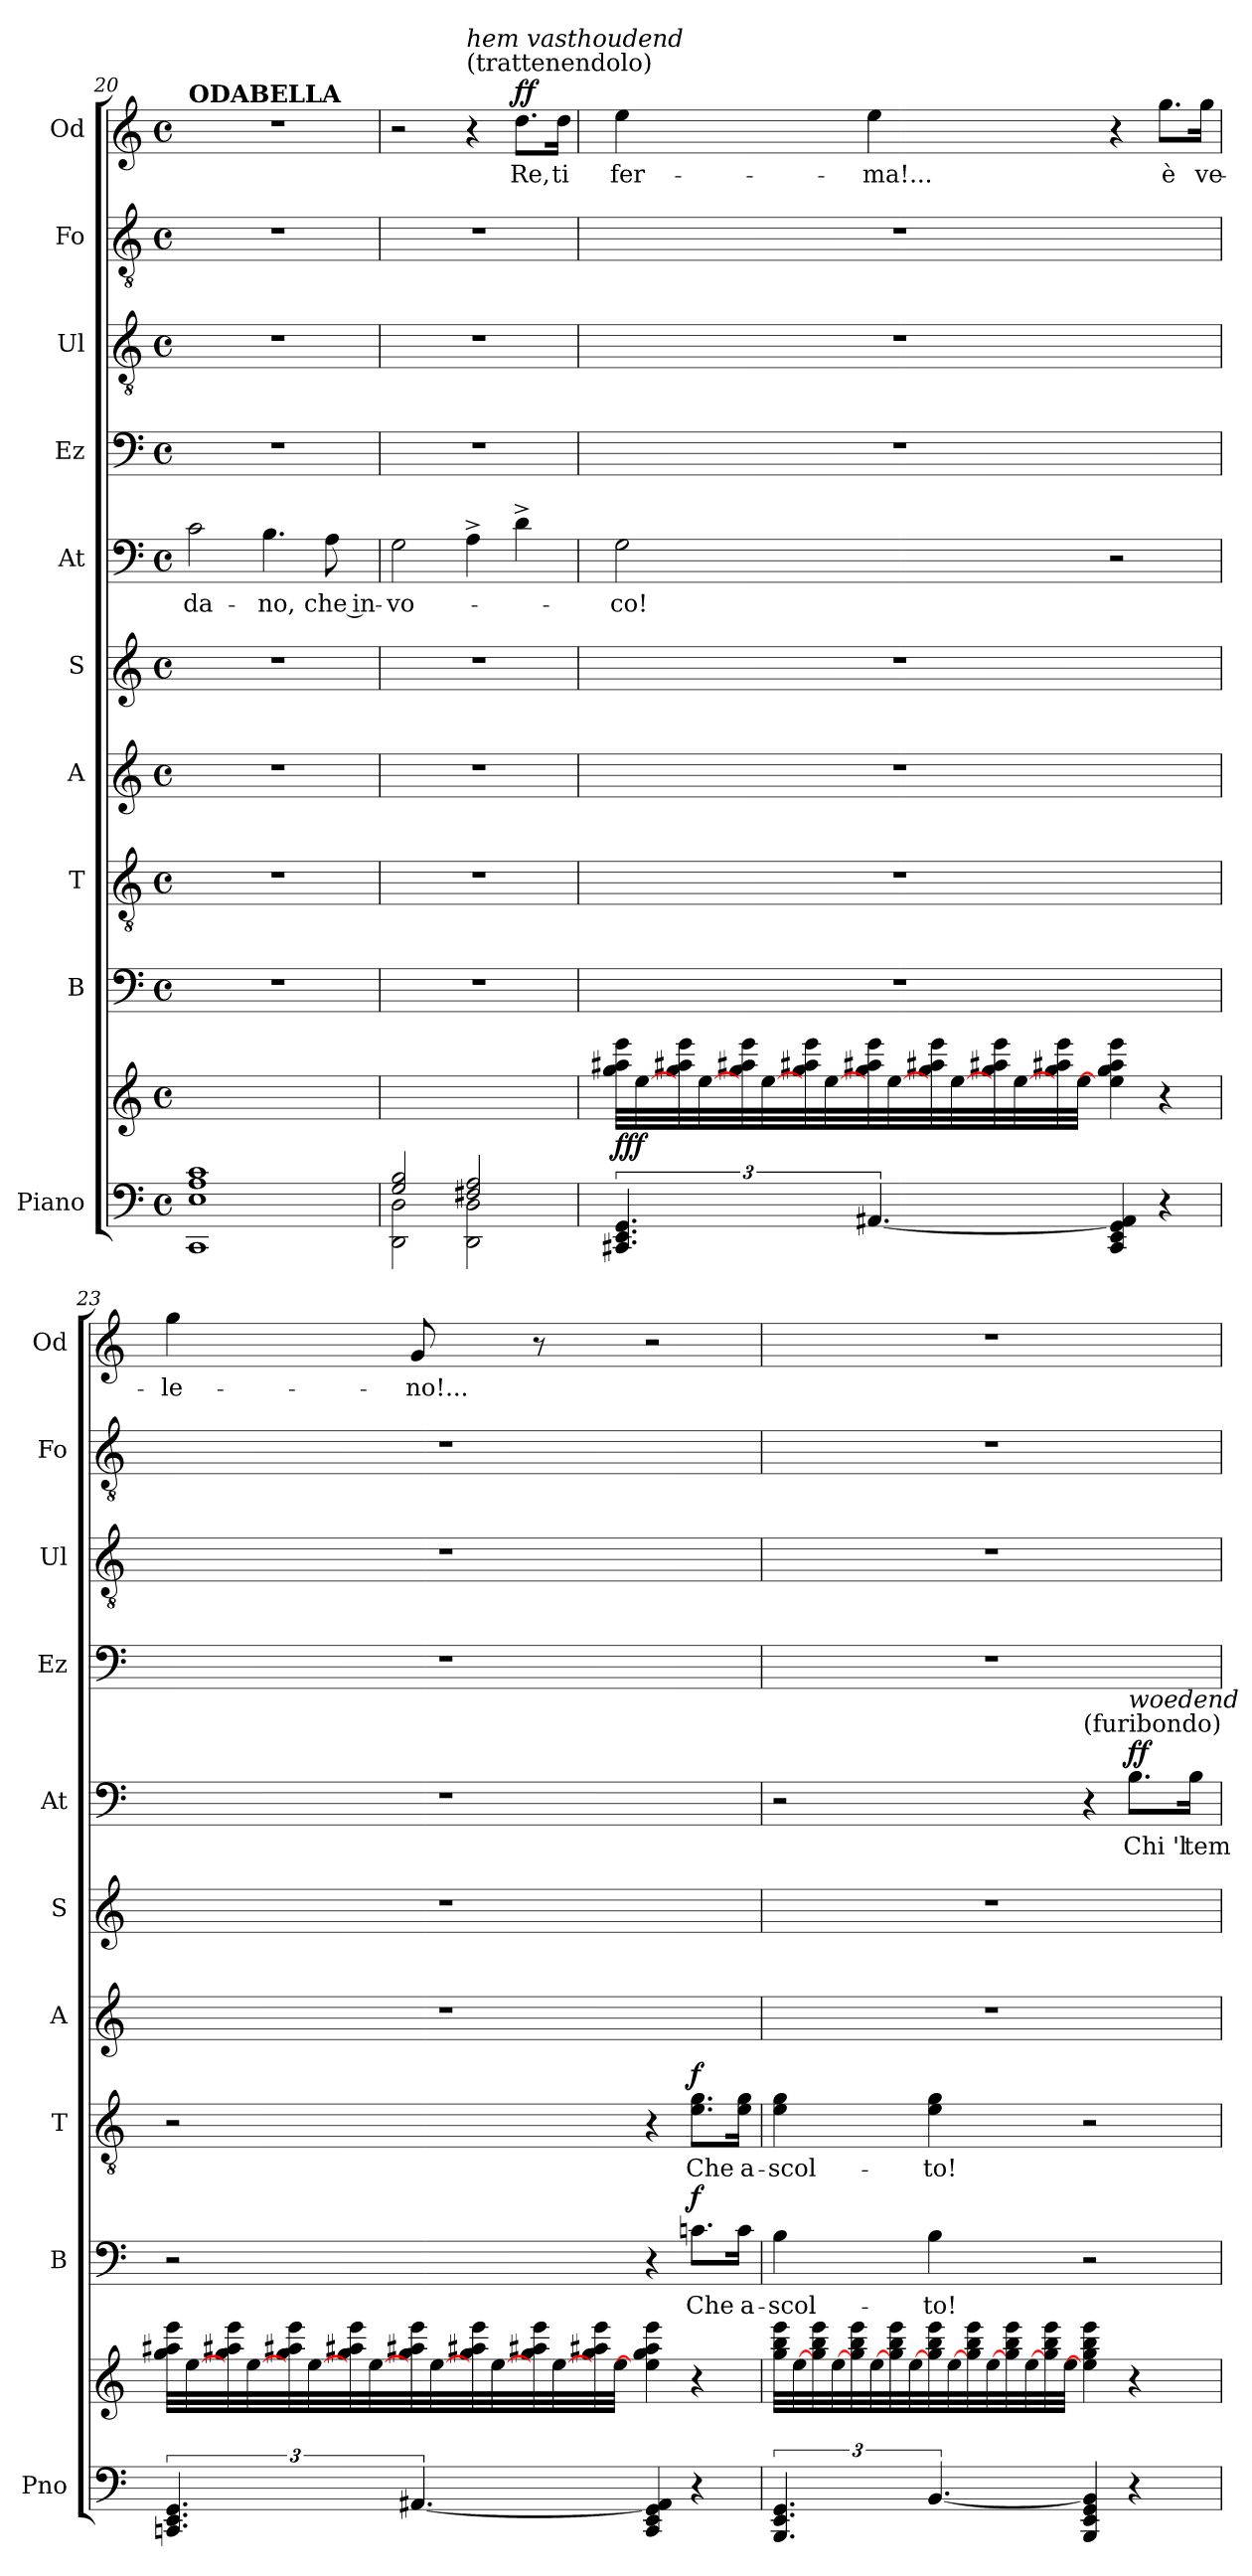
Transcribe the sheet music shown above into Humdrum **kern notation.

**kern	**kern	**dynam	**kern	**text	**dynam	**kern	**text	**dynam	**kern	**kern	**kern	**text	**dynam	**kern	**kern	**kern	**kern	**text	**dynam
*part10	*part10	*part10	*part9	*part9	*part9	*part8	*part8	*part8	*part7	*part6	*part5	*part5	*part5	*part4	*part3	*part2	*part1	*part1	*part1
*staff11	*staff10	*staff10/11	*staff9	*staff9	*staff9	*staff8	*staff8	*staff8	*staff7	*staff6	*staff5	*staff5	*staff5	*staff4	*staff3	*staff2	*staff1	*staff1	*staff1
*I"Piano	*	*	*I"B	*	*	*I"T	*	*	*I"A	*I"S	*I"At	*	*	*I"Ez	*I"Ul	*I"Fo	*I"Od	*	*
*I'Pno	*	*	*I'B	*	*	*I'T	*	*	*I'A	*I'S	*I'At	*	*	*I'Ez	*I'Ul	*I'Fo	*I'Od	*	*
*clefF4	*clefG2	*	*clefF4	*	*	*clefGv2	*	*	*clefG2	*clefG2	*clefF4	*	*	*clefF4	*clefGv2	*clefGv2	*clefG2	*	*
*k[]	*k[]	*	*k[]	*	*	*k[]	*	*	*k[]	*k[]	*k[]	*	*	*k[]	*k[]	*k[]	*k[]	*	*
*M4/4	*M4/4	*	*M4/4	*	*	*M4/4	*	*	*M4/4	*M4/4	*M4/4	*	*	*M4/4	*M4/4	*M4/4	*M4/4	*	*
*met(c)	*met(c)	*	*met(c)	*	*	*met(c)	*	*	*met(c)	*met(c)	*met(c)	*	*	*met(c)	*met(c)	*met(c)	*met(c)	*	*
=20	=20	=20	=20	=20	=20	=20	=20	=20	=20	=20	=20	=20	=20	=20	=20	=20	=20	=20	=20
*^	*	*	*	*	*	*	*	*	*	*	*	*	*	*	*	*	*	*	*
!	!	!	!	!	!	!	!	!	!	!	!	!	!	!	!	!	!	!LO:TX:a:B:t=ODABELLA	!	!
!	!	!	!	!	!	!	!	!	!	!	!	!	!LO:LY:b	!	!	!	!	!	!	!
1E 1A 1c	1CC	1ryy	.	1r	.	.	1r	.	.	1r	1r	2c\	-da-	.	1r	1r	1r	1r	.	.
!	!	!	!	!	!	!	!	!	!	!	!	!	!LO:LY:b	!	!	!	!	!	!	!
.	.	.	.	.	.	.	.	.	.	.	.	4.B\	-no,	.	.	.	.	.	.	.
!	!	!	!	!	!	!	!	!	!	!	!	!	!LO:LY:b	!	!	!	!	!	!	!
.	.	.	.	.	.	.	.	.	.	.	.	8A\	che in-	.	.	.	.	.	.	.
=21	=21	=21	=21	=21	=21	=21	=21	=21	=21	=21	=21	=21	=21	=21	=21	=21	=21	=21	=21	=21
!	!	!	!	!	!	!	!	!	!	!	!	!	!LO:LY:b	!	!	!	!	!	!	!
2G/ 2B/	2DD\ 2D\	1ryy	.	1r	.	.	1r	.	.	1r	1r	2G\	-vo-	.	1r	1r	1r	2r	.	.
!	!	!	!	!	!	!	!	!	!	!	!	!	!	!	!	!	!	!LO:TX:a:t=(trattenendolo)	!	!
!	!	!	!	!	!	!	!	!	!	!	!	!	!	!	!	!	!	!LO:TX:a:i:t=hem vasthoudend	!	!
2F#X/ 2A/	2DD\ 2D\	.	.	.	.	.	.	.	.	.	.	4A^\	.	.	.	.	.	4r	.	.
!	!	!	!	!	!	!	!	!	!	!	!	!	!	!	!	!	!	!	!LO:LY:b	!LO:DY:a
.	.	.	.	.	.	.	.	.	.	.	.	4d^\	.	.	.	.	.	8.dd\L	Re,	ff
!	!	!	!	!	!	!	!	!	!	!	!	!	!	!	!	!	!	!	!LO:LY:b	!
.	.	.	.	.	.	.	.	.	.	.	.	.	.	.	.	.	.	16dd\Jk	ti	.
*v	*v	*	*	*	*	*	*	*	*	*	*	*	*	*	*	*	*	*	*	*
=22	=22	=22	=22	=22	=22	=22	=22	=22	=22	=22	=22	=22	=22	=22	=22	=22	=22	=22	=22
!	!	!LO:DY:b	!	!	!	!	!	!	!	!	!	!LO:LY:b	!	!	!	!	!	!LO:LY:b	!
*	*tremolo	*	*	*	*	*	*	*	*	*	*	*	*	*	*	*	*	*	*
6.CC#X/ 6.EE/ 6.GG/	32gg\ 32aa#X\ 32eee\LLL	fff	1r	.	.	1r	.	.	1r	1r	2G\	-co!	.	1r	1r	1r	4ee\	fer-	.
.	[32ee\	.	.	.	.	.	.	.	.	.	.	.	.	.	.	.	.	.	.
.	32gg\ 32aa#X\ 32eee\	.	.	.	.	.	.	.	.	.	.	.	.	.	.	.	.	.	.
.	[32ee\	.	.	.	.	.	.	.	.	.	.	.	.	.	.	.	.	.	.
.	32gg\ 32aa#X\ 32eee\	.	.	.	.	.	.	.	.	.	.	.	.	.	.	.	.	.	.
.	[32ee\	.	.	.	.	.	.	.	.	.	.	.	.	.	.	.	.	.	.
.	32gg\ 32aa#X\ 32eee\	.	.	.	.	.	.	.	.	.	.	.	.	.	.	.	.	.	.
.	[32ee\	.	.	.	.	.	.	.	.	.	.	.	.	.	.	.	.	.	.
!	!	!	!	!	!	!	!	!	!	!	!	!	!	!	!	!	!	!LO:LY:b	!
[6.AA#X/	32gg\ 32aa#X\ 32eee\	.	.	.	.	.	.	.	.	.	.	.	.	.	.	.	4ee\	-ma!...	.
.	[32ee\	.	.	.	.	.	.	.	.	.	.	.	.	.	.	.	.	.	.
.	32gg\ 32aa#X\ 32eee\	.	.	.	.	.	.	.	.	.	.	.	.	.	.	.	.	.	.
.	[32ee\	.	.	.	.	.	.	.	.	.	.	.	.	.	.	.	.	.	.
.	32gg\ 32aa#X\ 32eee\	.	.	.	.	.	.	.	.	.	.	.	.	.	.	.	.	.	.
.	[32ee\	.	.	.	.	.	.	.	.	.	.	.	.	.	.	.	.	.	.
.	32gg\ 32aa#X\ 32eee\	.	.	.	.	.	.	.	.	.	.	.	.	.	.	.	.	.	.
.	32ee\JJJ	.	.	.	.	.	.	.	.	.	.	.	.	.	.	.	.	.	.
*	*Xtremolo	*	*	*	*	*	*	*	*	*	*	*	*	*	*	*	*	*	*
4CC#/ 4EE/ 4GG/ 4AA#/]	4ee\] 4gg\ 4aa#\ 4eee\	.	.	.	.	.	.	.	.	.	2r	.	.	.	.	.	4r	.	.
.	.	.	.	.	.	.	.	.	.	.	.	.	.	.	.	.	.	.	.
.	.	.	.	.	.	.	.	.	.	.	.	.	.	.	.	.	.	.	.
.	.	.	.	.	.	.	.	.	.	.	.	.	.	.	.	.	.	.	.
.	.	.	.	.	.	.	.	.	.	.	.	.	.	.	.	.	.	.	.
.	.	.	.	.	.	.	.	.	.	.	.	.	.	.	.	.	.	.	.
.	.	.	.	.	.	.	.	.	.	.	.	.	.	.	.	.	.	.	.
.	.	.	.	.	.	.	.	.	.	.	.	.	.	.	.	.	.	.	.
!	!	!	!	!	!	!	!	!	!	!	!	!	!	!	!	!	!	!LO:LY:b	!
4r	4r	.	.	.	.	.	.	.	.	.	.	.	.	.	.	.	8.gg\L	è	.
!	!	!	!	!	!	!	!	!	!	!	!	!	!	!	!	!	!	!LO:LY:b	!
.	.	.	.	.	.	.	.	.	.	.	.	.	.	.	.	.	16gg\Jk	ve-	.
=23	=23	=23	=23	=23	=23	=23	=23	=23	=23	=23	=23	=23	=23	=23	=23	=23	=23	=23	=23
!	!	!	!	!	!	!	!	!	!	!	!	!	!	!	!	!	!	!LO:LY:b	!
*	*tremolo	*	*	*	*	*	*	*	*	*	*	*	*	*	*	*	*	*	*
6.CCn/ 6.EE/ 6.GG/	32gg\ 32aa#X\ 32eee\LLL	.	2r	.	.	2r	.	.	1r	1r	1r	.	.	1r	1r	1r	4gg\	-le-	.
.	[32ee\	.	.	.	.	.	.	.	.	.	.	.	.	.	.	.	.	.	.
.	32gg\ 32aa#X\ 32eee\	.	.	.	.	.	.	.	.	.	.	.	.	.	.	.	.	.	.
.	[32ee\	.	.	.	.	.	.	.	.	.	.	.	.	.	.	.	.	.	.
.	32gg\ 32aa#X\ 32eee\	.	.	.	.	.	.	.	.	.	.	.	.	.	.	.	.	.	.
.	[32ee\	.	.	.	.	.	.	.	.	.	.	.	.	.	.	.	.	.	.
.	32gg\ 32aa#X\ 32eee\	.	.	.	.	.	.	.	.	.	.	.	.	.	.	.	.	.	.
.	[32ee\	.	.	.	.	.	.	.	.	.	.	.	.	.	.	.	.	.	.
!	!	!	!	!	!	!	!	!	!	!	!	!	!	!	!	!	!	!LO:LY:b	!
[6.AA#X/	32gg\ 32aa#X\ 32eee\	.	.	.	.	.	.	.	.	.	.	.	.	.	.	.	8g/	-no!...	.
.	[32ee\	.	.	.	.	.	.	.	.	.	.	.	.	.	.	.	.	.	.
.	32gg\ 32aa#X\ 32eee\	.	.	.	.	.	.	.	.	.	.	.	.	.	.	.	.	.	.
.	[32ee\	.	.	.	.	.	.	.	.	.	.	.	.	.	.	.	.	.	.
.	32gg\ 32aa#X\ 32eee\	.	.	.	.	.	.	.	.	.	.	.	.	.	.	.	8r	.	.
.	[32ee\	.	.	.	.	.	.	.	.	.	.	.	.	.	.	.	.	.	.
.	32gg\ 32aa#X\ 32eee\	.	.	.	.	.	.	.	.	.	.	.	.	.	.	.	.	.	.
.	32ee\JJJ	.	.	.	.	.	.	.	.	.	.	.	.	.	.	.	.	.	.
*	*Xtremolo	*	*	*	*	*	*	*	*	*	*	*	*	*	*	*	*	*	*
4CC/ 4EE/ 4GG/ 4AA#/]	4ee\] 4gg\ 4aa#\ 4eee\	.	4r	.	.	4r	.	.	.	.	.	.	.	.	.	.	2r	.	.
.	.	.	.	.	.	.	.	.	.	.	.	.	.	.	.	.	.	.	.
.	.	.	.	.	.	.	.	.	.	.	.	.	.	.	.	.	.	.	.
.	.	.	.	.	.	.	.	.	.	.	.	.	.	.	.	.	.	.	.
.	.	.	.	.	.	.	.	.	.	.	.	.	.	.	.	.	.	.	.
.	.	.	.	.	.	.	.	.	.	.	.	.	.	.	.	.	.	.	.
.	.	.	.	.	.	.	.	.	.	.	.	.	.	.	.	.	.	.	.
.	.	.	.	.	.	.	.	.	.	.	.	.	.	.	.	.	.	.	.
!	!	!	!	!LO:LY:b	!LO:DY:a	!	!LO:LY:b	!LO:DY:a	!	!	!	!	!	!	!	!	!	!	!
4r	4r	.	8.cn\L	Che	f	8.e!\ 8.g\L	Che	f	.	.	.	.	.	.	.	.	.	.	.
!	!	!	!	!LO:LY:b	!	!	!LO:LY:b	!	!	!	!	!	!	!	!	!	!	!	!
.	.	.	16c\Jk	a-	.	16e!\ 16g\Jk	a-	.	.	.	.	.	.	.	.	.	.	.	.
=24	=24	=24	=24	=24	=24	=24	=24	=24	=24	=24	=24	=24	=24	=24	=24	=24	=24	=24	=24
!	!	!	!	!LO:LY:b	!	!	!LO:LY:b	!	!	!	!	!	!	!	!	!	!	!	!
*	*tremolo	*	*	*	*	*	*	*	*	*	*	*	*	*	*	*	*	*	*
6.BBB/ 6.EE/ 6.GG/	32gg\ 32bb\ 32eee\LLL	.	4B\	-scol-	.	4e!\ 4g\	-scol-	.	1r	1r	2r	.	.	1r	1r	1r	1r	.	.
.	[32ee\	.	.	.	.	.	.	.	.	.	.	.	.	.	.	.	.	.	.
.	32gg\ 32bb\ 32eee\	.	.	.	.	.	.	.	.	.	.	.	.	.	.	.	.	.	.
.	[32ee\	.	.	.	.	.	.	.	.	.	.	.	.	.	.	.	.	.	.
.	32gg\ 32bb\ 32eee\	.	.	.	.	.	.	.	.	.	.	.	.	.	.	.	.	.	.
.	[32ee\	.	.	.	.	.	.	.	.	.	.	.	.	.	.	.	.	.	.
.	32gg\ 32bb\ 32eee\	.	.	.	.	.	.	.	.	.	.	.	.	.	.	.	.	.	.
.	[32ee\	.	.	.	.	.	.	.	.	.	.	.	.	.	.	.	.	.	.
!	!	!	!	!LO:LY:b	!	!	!LO:LY:b	!	!	!	!	!	!	!	!	!	!	!	!
[6.BB/	32gg\ 32bb\ 32eee\	.	4B\	-to!	.	4e!\ 4g\	-to!	.	.	.	.	.	.	.	.	.	.	.	.
.	[32ee\	.	.	.	.	.	.	.	.	.	.	.	.	.	.	.	.	.	.
.	32gg\ 32bb\ 32eee\	.	.	.	.	.	.	.	.	.	.	.	.	.	.	.	.	.	.
.	[32ee\	.	.	.	.	.	.	.	.	.	.	.	.	.	.	.	.	.	.
.	32gg\ 32bb\ 32eee\	.	.	.	.	.	.	.	.	.	.	.	.	.	.	.	.	.	.
.	[32ee\	.	.	.	.	.	.	.	.	.	.	.	.	.	.	.	.	.	.
.	32gg\ 32bb\ 32eee\	.	.	.	.	.	.	.	.	.	.	.	.	.	.	.	.	.	.
.	32ee\JJJ	.	.	.	.	.	.	.	.	.	.	.	.	.	.	.	.	.	.
*	*Xtremolo	*	*	*	*	*	*	*	*	*	*	*	*	*	*	*	*	*	*
!	!	!	!	!	!	!	!	!	!	!	!LO:TX:a:t=(furibondo)	!	!	!	!	!	!	!	!
4BBB/ 4EE/ 4GG/ 4BB/]	4ee\] 4gg\ 4bb\ 4eee\	.	2r	.	.	2r	.	.	.	.	4r	.	.	.	.	.	.	.	.
.	.	.	.	.	.	.	.	.	.	.	.	.	.	.	.	.	.	.	.
.	.	.	.	.	.	.	.	.	.	.	.	.	.	.	.	.	.	.	.
.	.	.	.	.	.	.	.	.	.	.	.	.	.	.	.	.	.	.	.
.	.	.	.	.	.	.	.	.	.	.	.	.	.	.	.	.	.	.	.
.	.	.	.	.	.	.	.	.	.	.	.	.	.	.	.	.	.	.	.
.	.	.	.	.	.	.	.	.	.	.	.	.	.	.	.	.	.	.	.
.	.	.	.	.	.	.	.	.	.	.	.	.	.	.	.	.	.	.	.
!	!	!	!	!	!	!	!	!	!	!	!LO:TX:a:i:t=woedend	!	!	!	!	!	!	!	!
!	!	!	!	!	!	!	!	!	!	!	!	!LO:LY:b	!LO:DY:a	!	!	!	!	!	!
4r	4r	.	.	.	.	.	.	.	.	.	8.B\L	Chi 'l	ff	.	.	.	.	.	.
!	!	!	!	!	!	!	!	!	!	!	!	!LO:LY:b	!	!	!	!	!	!	!
.	.	.	.	.	.	.	.	.	.	.	16B\Jk	tem-	.	.	.	.	.	.	.
=	=	=	=	=	=	=	=	=	=	=	=	=	=	=	=	=	=	=	=
*-	*-	*-	*-	*-	*-	*-	*-	*-	*-	*-	*-	*-	*-	*-	*-	*-	*-	*-	*-
